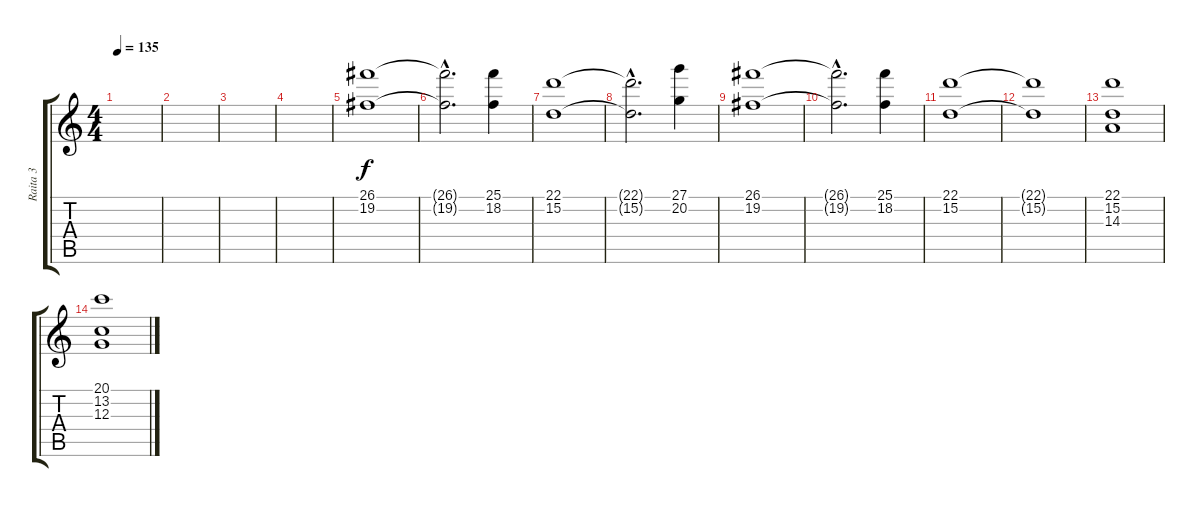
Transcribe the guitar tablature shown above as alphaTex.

\track ("Raita 3" "Raita 3") {instrument synthstrings1}
\staff {score tabs}
\tuning (E4 B3 G3 D3 A2 D2) {hide}
\ts (4 4)
\tempo 135
\clef g2
\ks c
|
|
|
|
(26.1 19.2).1 |
(26.1{hac t} 19.2{hac t}).2{d} (25.1 18.2).4 |
(22.1 15.2).1 |
(22.1{hac t} 15.2{hac t}).2{d} (27.1 20.2).4 |
(26.1 19.2).1 |
(26.1{hac t} 19.2{hac t}).2{d} (25.1 18.2).4 |
(22.1 15.2).1 |
(22.1{t} 15.2{t}).1 |
(22.1 15.2 14.3).1 |
(20.1 13.2 12.3).1
